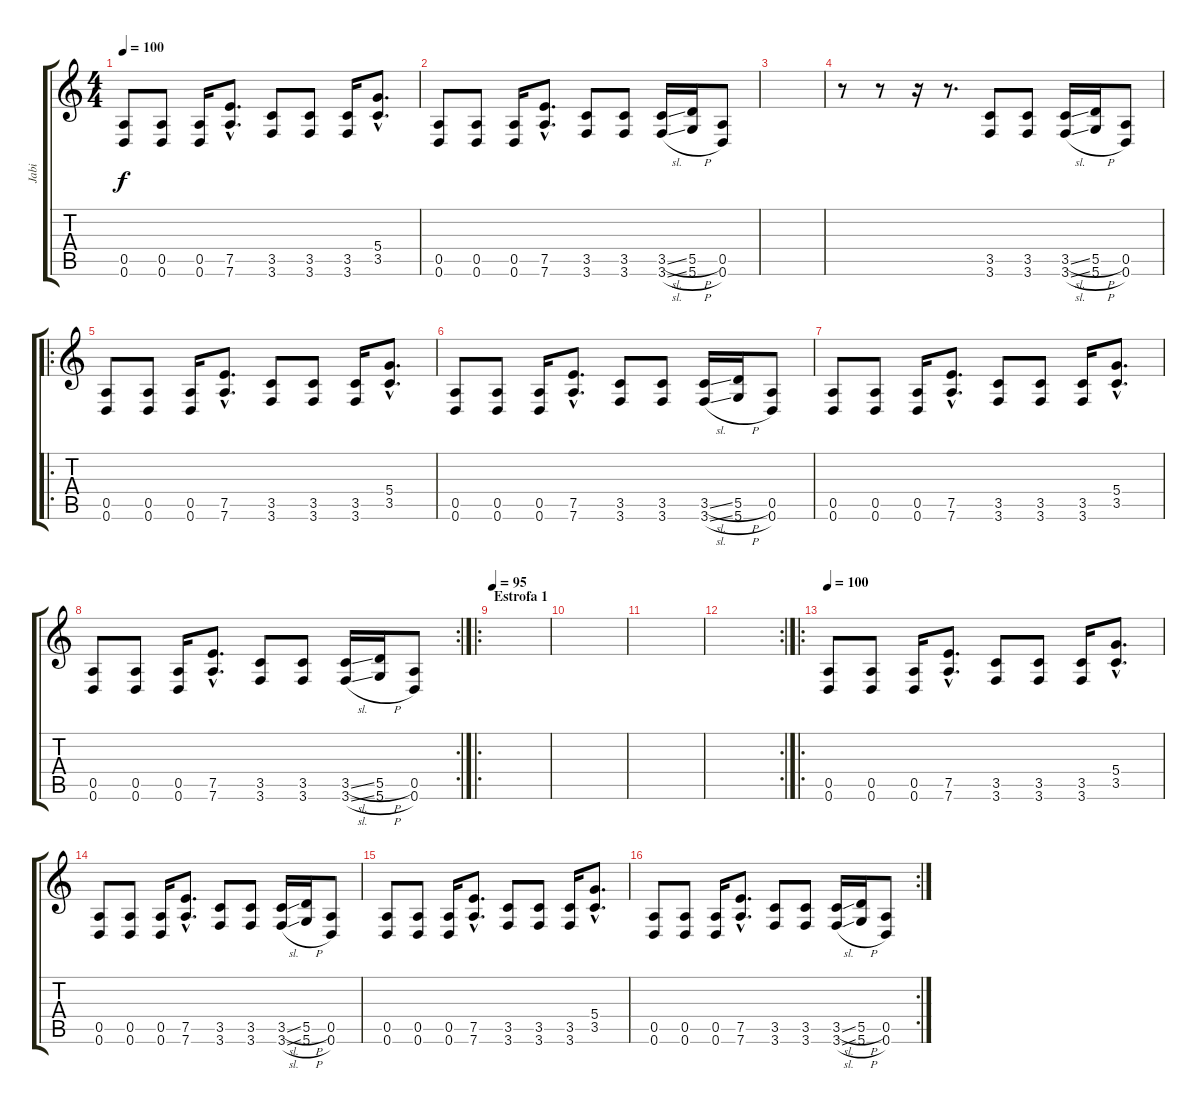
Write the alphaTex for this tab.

\track ("Jabi" "Jabi") {instrument distortionguitar}
\staff {score tabs}
\tuning (E4 B3 G3 D3 A2 D2) {hide}
\ts (4 4)
\tempo 100
\clef g2
\ks c
(0.5 0.6).8{dy f instrument distortionguitar} (0.5 0.6).8 (0.5 0.6).16 (7.5{hac} 7.6{hac}).8{d} (3.5 3.6).8 (3.5 3.6).8 (3.5 3.6).16 (5.4{hac} 3.5{hac}).8{d} |
(0.5 0.6).8 (0.5 0.6).8 (0.5 0.6).16 (7.5{hac} 7.6{hac}).8{d} (3.5 3.6).8 (3.5 3.6).8 (3.5{sl} 3.6{sl}).16 (5.5{h} 5.6{h}).16 (0.5 0.6).8 |
|
r.8 r.8 r.16 r.8{d} (3.5 3.6).8 (3.5 3.6).8 (3.5{sl} 3.6{sl}).16 (5.5{h} 5.6{h}).16 (0.5 0.6).8 |
\ro
(0.5 0.6).8 (0.5 0.6).8 (0.5 0.6).16 (7.5{hac} 7.6{hac}).8{d} (3.5 3.6).8 (3.5 3.6).8 (3.5 3.6).16 (5.4{hac} 3.5{hac}).8{d} |
(0.5 0.6).8 (0.5 0.6).8 (0.5 0.6).16 (7.5{hac} 7.6{hac}).8{d} (3.5 3.6).8 (3.5 3.6).8 (3.5{sl} 3.6{sl}).16 (5.5{h} 5.6{h}).16 (0.5 0.6).8 |
(0.5 0.6).8 (0.5 0.6).8 (0.5 0.6).16 (7.5{hac} 7.6{hac}).8{d} (3.5 3.6).8 (3.5 3.6).8 (3.5 3.6).16 (5.4{hac} 3.5{hac}).8{d} |
\rc 2
(0.5 0.6).8 (0.5 0.6).8 (0.5 0.6).16 (7.5{hac} 7.6{hac}).8{d} (3.5 3.6).8 (3.5 3.6).8 (3.5{sl} 3.6{sl}).16 (5.5{h} 5.6{h}).16 (0.5 0.6).8 |
\ro
\section ("" "Estrofa 1")
\tempo 95
|
|
|
\rc 2
|
\ro
\tempo 100
(0.5 0.6).8 (0.5 0.6).8 (0.5 0.6).16 (7.5{hac} 7.6{hac}).8{d} (3.5 3.6).8 (3.5 3.6).8 (3.5 3.6).16 (5.4{hac} 3.5{hac}).8{d} |
(0.5 0.6).8 (0.5 0.6).8 (0.5 0.6).16 (7.5{hac} 7.6{hac}).8{d} (3.5 3.6).8 (3.5 3.6).8 (3.5{sl} 3.6{sl}).16 (5.5{h} 5.6{h}).16 (0.5 0.6).8 |
(0.5 0.6).8 (0.5 0.6).8 (0.5 0.6).16 (7.5{hac} 7.6{hac}).8{d} (3.5 3.6).8 (3.5 3.6).8 (3.5 3.6).16 (5.4{hac} 3.5{hac}).8{d} |
\rc 2
(0.5 0.6).8 (0.5 0.6).8 (0.5 0.6).16 (7.5{hac} 7.6{hac}).8{d} (3.5 3.6).8 (3.5 3.6).8 (3.5{sl} 3.6{sl}).16 (5.5{h} 5.6{h}).16 (0.5 0.6).8
